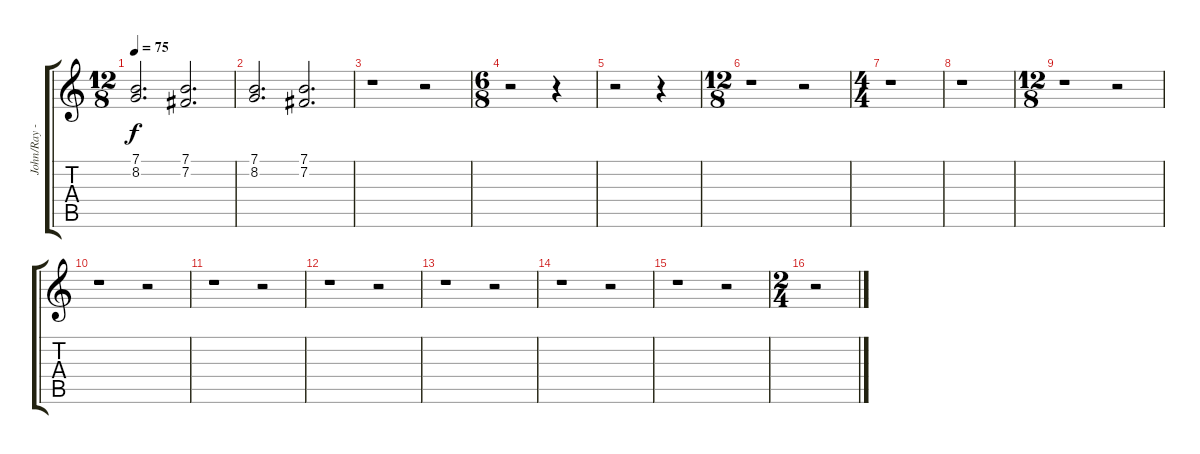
\track ("John/Ray - Vocals" "John/Ray -") {instrument voiceoohs}
\staff {score tabs}
\tuning (E4 B3 G3 D3 A2 E2) {hide}
\ts (12 8)
\tempo 75
\clef g2
\ks c
(7.1 8.2).2{d dy f} (7.1 7.2).2{d} |
(7.1 8.2).2{d} (7.1 7.2).2{d} |
r.1 r.2 |
\ts (6 8)
r.2 r.4 |
r.2 r.4 |
\ts (12 8)
r.1 r.2 |
\ts (4 4)
r.1 |
r.1 |
\ts (12 8)
r.1 r.2 |
r.1 r.2 |
r.1 r.2 |
r.1 r.2 |
r.1 r.2 |
r.1 r.2 |
r.1 r.2 |
\ts (2 4)
r.2
